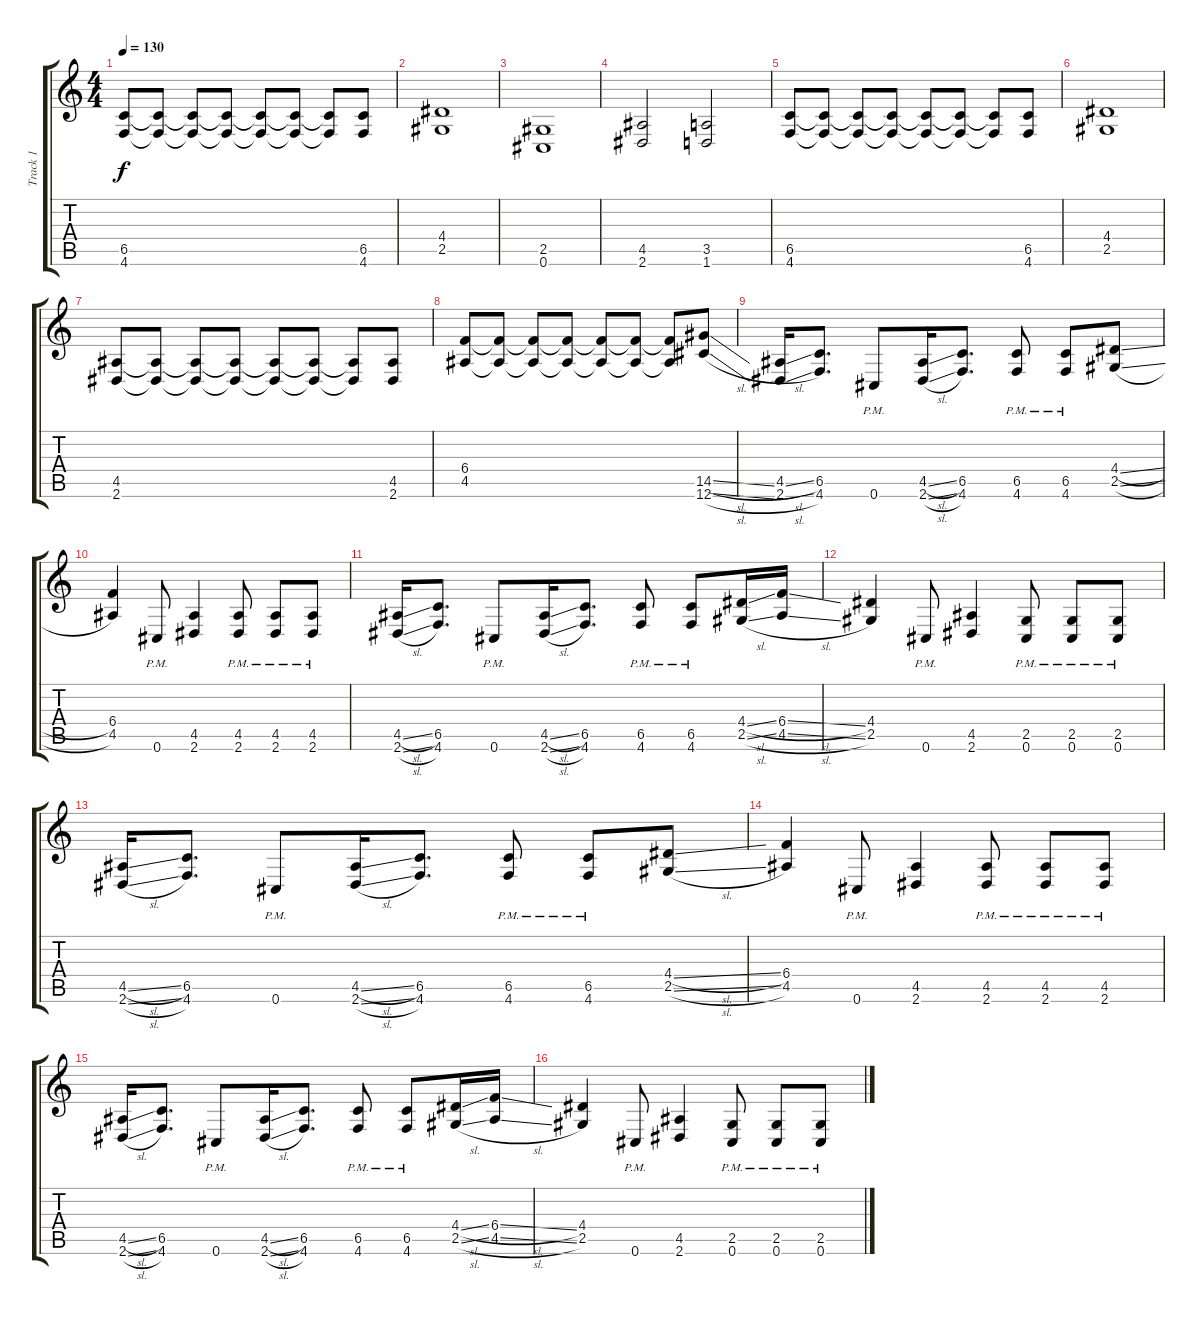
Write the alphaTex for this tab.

\track ("Track 1" "Track 1") {instrument distortionguitar}
\staff {score tabs}
\tuning (Db4 Ab3 E3 B2 Gb2 Db2) {hide}
\ts (4 4)
\tempo 130
\clef g2
\ks c
(6.5 4.6).8{dy f} (6.5{t} 4.6{t}).8 (6.5{t} 4.6{t}).8 (6.5{t} 4.6{t}).8 (6.5{t} 4.6{t}).8 (6.5{t} 4.6{t}).8 (6.5{t} 4.6{t}).8 (6.5 4.6).8 |
(4.4 2.5).1 |
(2.5 0.6).1 |
(4.5 2.6).2 (3.5 1.6).2 |
(6.5 4.6).8 (6.5{t} 4.6{t}).8 (6.5{t} 4.6{t}).8 (6.5{t} 4.6{t}).8 (6.5{t} 4.6{t}).8 (6.5{t} 4.6{t}).8 (6.5{t} 4.6{t}).8 (6.5 4.6).8 |
(4.4 2.5).1 |
(4.5 2.6).8 (4.5{t} 2.6{t}).8 (4.5{t} 2.6{t}).8 (4.5{t} 2.6{t}).8 (4.5{t} 2.6{t}).8 (4.5{t} 2.6{t}).8 (4.5{t} 2.6{t}).8 (4.5 2.6).8 |
(6.4 4.5).8 (6.4{t} 4.5{t}).8 (6.4{t} 4.5{t}).8 (6.4{t} 4.5{t}).8 (6.4{t} 4.5{t}).8 (6.4{t} 4.5{t}).8 (6.4{t} 4.5{t}).8 (14.5{sl} 12.6{sl}).8 |
(4.5{sl} 2.6{sl}).16 (6.5 4.6).8{d} 0.6{pm}.8 (4.5{sl} 2.6{sl}).16 (6.5 4.6).8{d} (6.5{pm} 4.6{pm}).8 (6.5{pm} 4.6{pm}).8 (4.4{sl} 2.5{sl}).8 |
(6.4 4.5).4 0.6{pm}.8 (4.5 2.6).4 (4.5{pm} 2.6{pm}).8 (4.5{pm} 2.6{pm}).8 (4.5{pm} 2.6{pm}).8 |
(4.5{sl} 2.6{sl}).16 (6.5 4.6).8{d} 0.6{pm}.8 (4.5{sl} 2.6{sl}).16 (6.5 4.6).8{d} (6.5{pm} 4.6{pm}).8 (6.5{pm} 4.6{pm}).8 (4.4{sl} 2.5{sl}).16 (6.4{sl} 4.5{sl}).16 |
(4.4 2.5).4 0.6{pm}.8 (4.5 2.6).4 (2.5{pm} 0.6).8 (2.5{pm} 0.6).8 (2.5{pm} 0.6).8 |
(4.5{sl} 2.6{sl}).16 (6.5 4.6).8{d} 0.6{pm}.8 (4.5{sl} 2.6{sl}).16 (6.5 4.6).8{d} (6.5{pm} 4.6{pm}).8 (6.5{pm} 4.6{pm}).8 (4.4{sl} 2.5{sl}).8 |
(6.4 4.5).4 0.6{pm}.8 (4.5 2.6).4 (4.5{pm} 2.6{pm}).8 (4.5{pm} 2.6{pm}).8 (4.5{pm} 2.6{pm}).8 |
(4.5{sl} 2.6{sl}).16 (6.5 4.6).8{d} 0.6{pm}.8 (4.5{sl} 2.6{sl}).16 (6.5 4.6).8{d} (6.5{pm} 4.6{pm}).8 (6.5{pm} 4.6{pm}).8 (4.4{sl} 2.5{sl}).16 (6.4{sl} 4.5{sl}).16 |
(4.4 2.5).4 0.6{pm}.8 (4.5 2.6).4 (2.5{pm} 0.6).8 (2.5{pm} 0.6).8 (2.5{pm} 0.6).8
